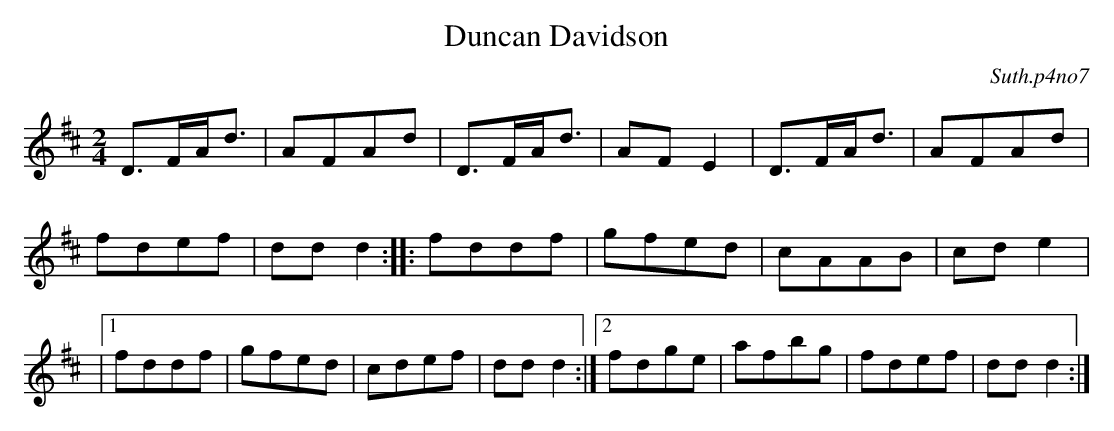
X:1
T:Duncan Davidson
C:Suth.p4no7
M:2/4
L:1/8
K:D
D>FA<d|AFAd|D>FA<d|AFE2|D>FA<d|AFAd|
fdef|ddd2::fddf|gfed|cAAB|cde2|
|1 fddf|gfed|cdef|ddd2:|2fdge|afbg|fdef|ddd2:|
